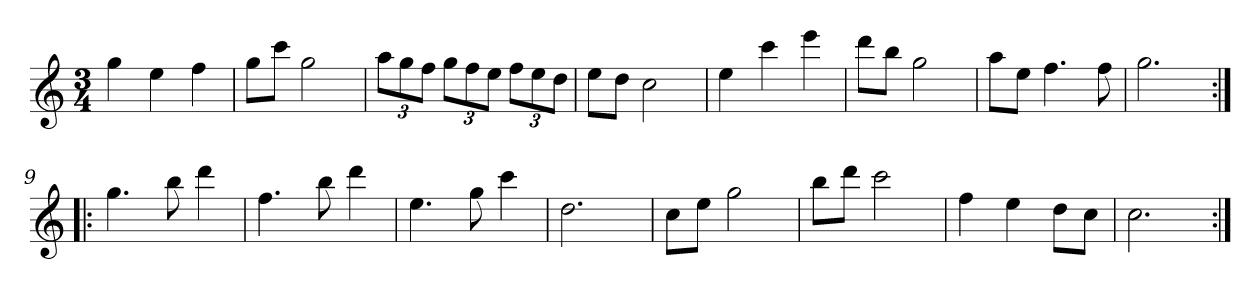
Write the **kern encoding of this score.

**kern
*part1
*staff1
*clefG2
*k[]
*C:
*M3/4
*MM120
=1
4gg
4ee
4ff
=2
8gg\L
8ccc\J
2gg
=3
12aa\L
12gg\
12ff\J
12gg\L
12ff\
12ee\J
12ff\L
12ee\
12dd\J
=4
8ee\L
8dd\J
2cc
=5
4ee
4ccc
4eee
=6
8ddd\L
8bb\J
2gg
=7
8aa\L
8ee\J
4.ff
8ff
=8
2.gg
=9:|!|:
4.gg
8bb
4ddd
=10
4.ff
8bb
4ddd
=11
4.ee
8gg
4ccc
=12
2.dd
=13
8cc\L
8ee\J
2gg
=14
8bb\L
8ddd\J
2ccc
=15
4ff
4ee
8dd\L
8cc\J
=16
2.cc
=:|!
*-
